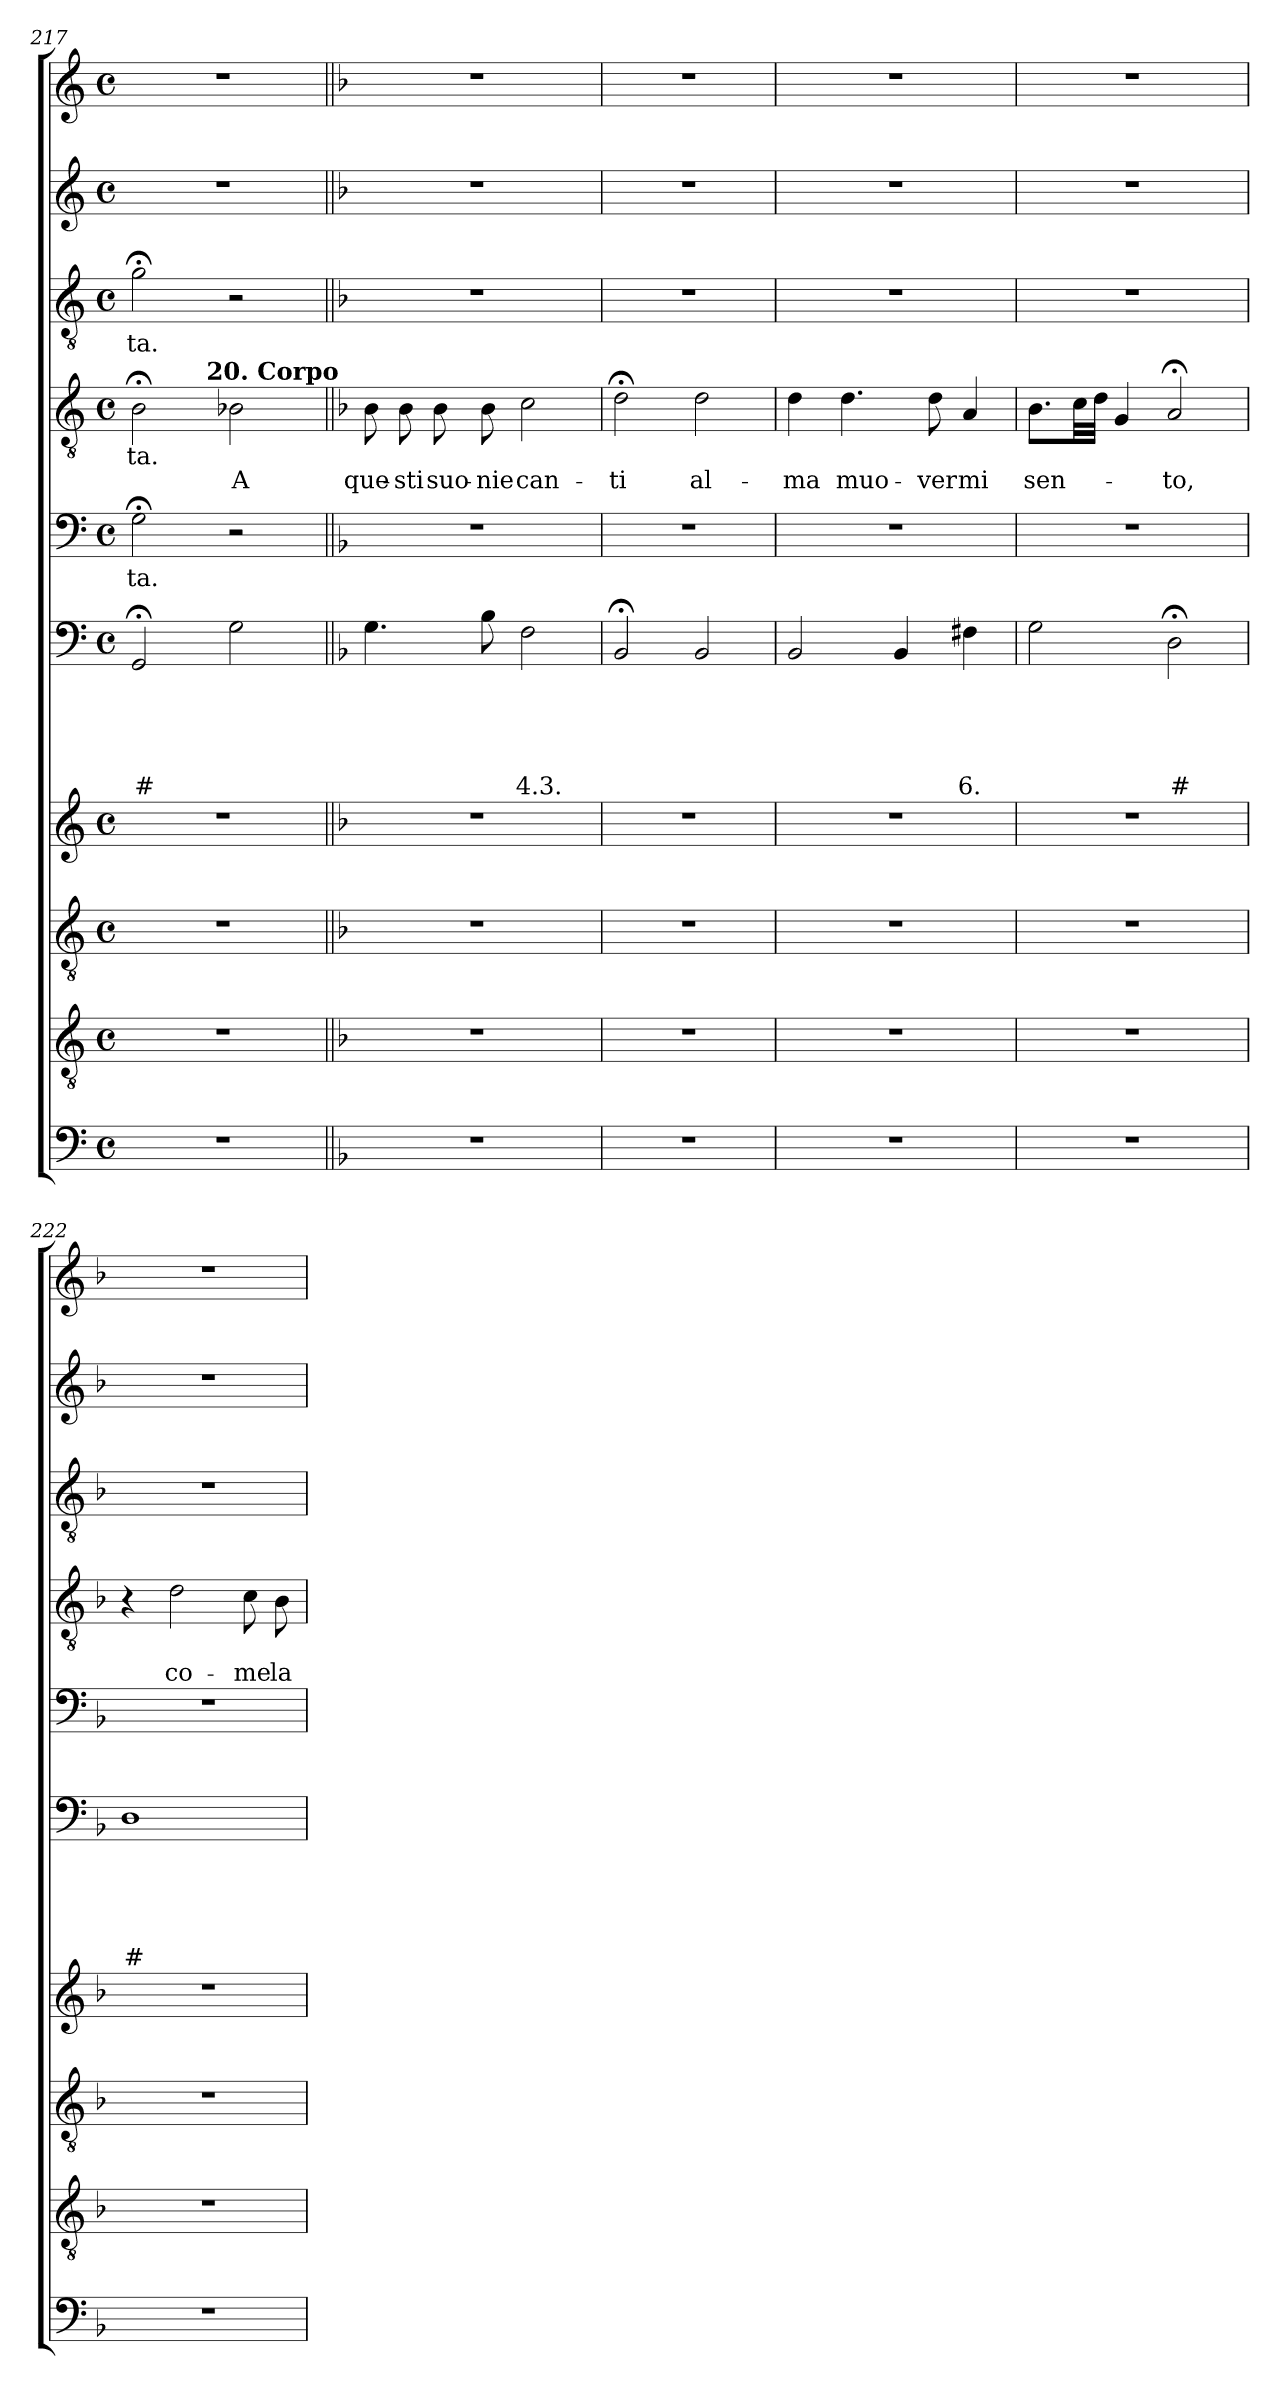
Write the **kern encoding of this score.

**kern	**kern	**kern	**kern	**kern	**text	**text	**text	**text	**text	**kern	**text	**kern	**text	**text	**kern	**text	**kern	**kern
*part10	*part9	*part8	*part7	*part6	*part6	*part6	*part6	*part6	*part6	*part5	*part5	*part4	*part4	*part4	*part3	*part3	*part2	*part1
*staff10	*staff9	*staff8	*staff7	*staff6	*staff6	*staff6	*staff6	*staff6	*staff6	*staff5	*staff5	*staff4	*staff4	*staff4	*staff3	*staff3	*staff2	*staff1
!!LO:PB:g=z
*clefF4	*clefGv2	*clefGv2	*clefG2	*clefF4	*	*	*	*	*	*clefF4	*	*clefGv2	*	*	*clefGv2	*	*clefG2	*clefG2
*k[]	*k[]	*k[]	*k[]	*k[]	*	*	*	*	*	*k[]	*	*k[]	*	*	*k[]	*	*k[]	*k[]
*C:	*C:	*C:	*C:	*C:	*	*	*	*	*	*C:	*	*C:	*	*	*C:	*	*C:	*C:
*M4/4	*M4/4	*M4/4	*M4/4	*M4/4	*	*	*	*	*	*M4/4	*	*M4/4	*	*	*M4/4	*	*M4/4	*M4/4
*met(c)	*met(c)	*met(c)	*met(c)	*met(c)	*	*	*	*	*	*met(c)	*	*met(c)	*	*	*met(c)	*	*met(c)	*met(c)
=217	=217	=217	=217	=217	=217	=217	=217	=217	=217	=217	=217	=217	=217	=217	=217	=217	=217	=217
*	*	*	*	*	*	*	*	*	*	*	*	*^	*	*	*	*	*	*
1r	1r	1r	1r	2GG;</	.	.	.	.	#	2G;<\	-ta.	2B;<\	4..ryy	-ta.	.	2g;<\	-ta.	1r	1r
!	!	!	!	!	!	!	!	!	!	!	!	!	!LO:TX:a:B:t=20. Corpo	!	!	!	!	!	!
.	.	.	.	.	.	.	.	.	.	.	.	.	2ryy	.	.	.	.	.	.
.	.	.	.	2G\	.	.	.	.	.	2r	.	2B-X\	.	.	A	2r	.	.	.
.	.	.	.	.	.	.	.	.	.	.	.	.	16ryy	.	.	.	.	.	.
*	*	*	*	*	*	*	*	*	*	*	*	*v	*v	*	*	*	*	*	*
=218||	=218||	=218||	=218||	=218||	=218||	=218||	=218||	=218||	=218||	=218||	=218||	=218||	=218||	=218||	=218||	=218||	=218||	=218||
*k[b-]	*k[b-]	*k[b-]	*k[b-]	*k[b-]	*	*	*	*	*	*k[b-]	*	*k[b-]	*	*	*k[b-]	*	*k[b-]	*k[b-]
*F:	*F:	*F:	*F:	*F:	*	*	*	*	*	*F:	*	*F:	*	*	*F:	*	*F:	*F:
1r	1r	1r	1r	4.G\	.	.	.	.	.	1r	.	8B-\	.	que-	1r	.	1r	1r
.	.	.	.	.	.	.	.	.	.	.	.	8B-\	.	-sti	.	.	.	.
.	.	.	.	.	.	.	.	.	.	.	.	8B-\	.	suo-	.	.	.	.
.	.	.	.	8B-\	.	.	.	.	.	.	.	8B-\	.	-nie	.	.	.	.
.	.	.	.	2F\	.	.	.	.	4.3.	.	.	2c\	.	can-	.	.	.	.
=219	=219	=219	=219	=219	=219	=219	=219	=219	=219	=219	=219	=219	=219	=219	=219	=219	=219	=219
1r	1r	1r	1r	2BB-;</	.	.	.	.	.	1r	.	2d;<\	.	-ti	1r	.	1r	1r
.	.	.	.	2BB-/	.	.	.	.	.	.	.	2d\	.	al-	.	.	.	.
=220	=220	=220	=220	=220	=220	=220	=220	=220	=220	=220	=220	=220	=220	=220	=220	=220	=220	=220
1r	1r	1r	1r	2BB-/	.	.	.	.	.	1r	.	4d\	.	-ma	1r	.	1r	1r
.	.	.	.	.	.	.	.	.	.	.	.	4.d\	.	muo-	.	.	.	.
.	.	.	.	4BB-/	.	.	.	.	.	.	.	.	.	.	.	.	.	.
.	.	.	.	.	.	.	.	.	.	.	.	8d\	.	-ver	.	.	.	.
.	.	.	.	4F#X\	.	.	.	.	6.	.	.	4A/	.	mi	.	.	.	.
=221	=221	=221	=221	=221	=221	=221	=221	=221	=221	=221	=221	=221	=221	=221	=221	=221	=221	=221
1r	1r	1r	1r	2G\	.	.	.	.	.	1r	.	8.B-\L	.	sen-	1r	.	1r	1r
.	.	.	.	.	.	.	.	.	.	.	.	32c\LL	.	.	.	.	.	.
.	.	.	.	.	.	.	.	.	.	.	.	32d\JJJ	.	.	.	.	.	.
.	.	.	.	.	.	.	.	.	.	.	.	4G/	.	.	.	.	.	.
.	.	.	.	2D;<\	.	.	.	.	#	.	.	2A;</	.	-to,	.	.	.	.
=222	=222	=222	=222	=222	=222	=222	=222	=222	=222	=222	=222	=222	=222	=222	=222	=222	=222	=222
1r	1r	1r	1r	1D	.	.	.	.	#	1r	.	4r	.	.	1r	.	1r	1r
.	.	.	.	.	.	.	.	.	.	.	.	2d\	.	co-	.	.	.	.
.	.	.	.	.	.	.	.	.	.	.	.	8c\	.	-me	.	.	.	.
.	.	.	.	.	.	.	.	.	.	.	.	8B-\	.	la	.	.	.	.
=	=	=	=	=	=	=	=	=	=	=	=	=	=	=	=	=	=	=
*-	*-	*-	*-	*-	*-	*-	*-	*-	*-	*-	*-	*-	*-	*-	*-	*-	*-	*-
